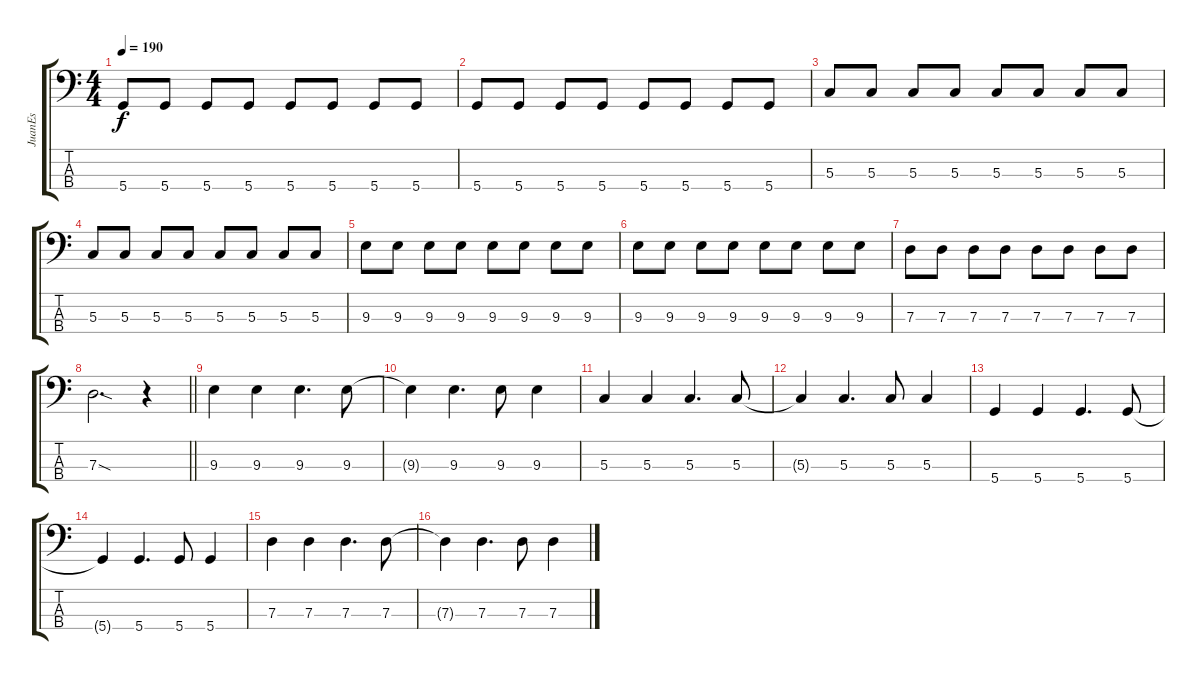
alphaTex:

\track ("JuanEs" "JuanEs") {instrument electricbassfinger}
\staff {score tabs}
\tuning (F2 C2 G1 D1) {hide}
\ts (4 4)
\tempo 190
\clef f4
\ks c
5.4.8{dy f} 5.4.8 5.4.8 5.4.8 5.4.8 5.4.8 5.4.8 5.4.8 |
5.4.8 5.4.8 5.4.8 5.4.8 5.4.8 5.4.8 5.4.8 5.4.8 |
5.3.8 5.3.8 5.3.8 5.3.8 5.3.8 5.3.8 5.3.8 5.3.8 |
5.3.8 5.3.8 5.3.8 5.3.8 5.3.8 5.3.8 5.3.8 5.3.8 |
9.3.8 9.3.8 9.3.8 9.3.8 9.3.8 9.3.8 9.3.8 9.3.8 |
9.3.8 9.3.8 9.3.8 9.3.8 9.3.8 9.3.8 9.3.8 9.3.8 |
7.3.8 7.3.8 7.3.8 7.3.8 7.3.8 7.3.8 7.3.8 7.3.8 |
\barLineRight lightlight
7.3{sod}.2{d} r.4 |
9.3.4 9.3.4 9.3.4{d} 9.3.8 |
9.3{t}.4 9.3.4{d} 9.3.8 9.3.4 |
5.3.4 5.3.4 5.3.4{d} 5.3.8 |
5.3{t}.4 5.3.4{d} 5.3.8 5.3.4 |
5.4.4 5.4.4 5.4.4{d} 5.4.8 |
5.4{t}.4 5.4.4{d} 5.4.8 5.4.4 |
7.3.4 7.3.4 7.3.4{d} 7.3.8 |
7.3{t}.4 7.3.4{d} 7.3.8 7.3.4
